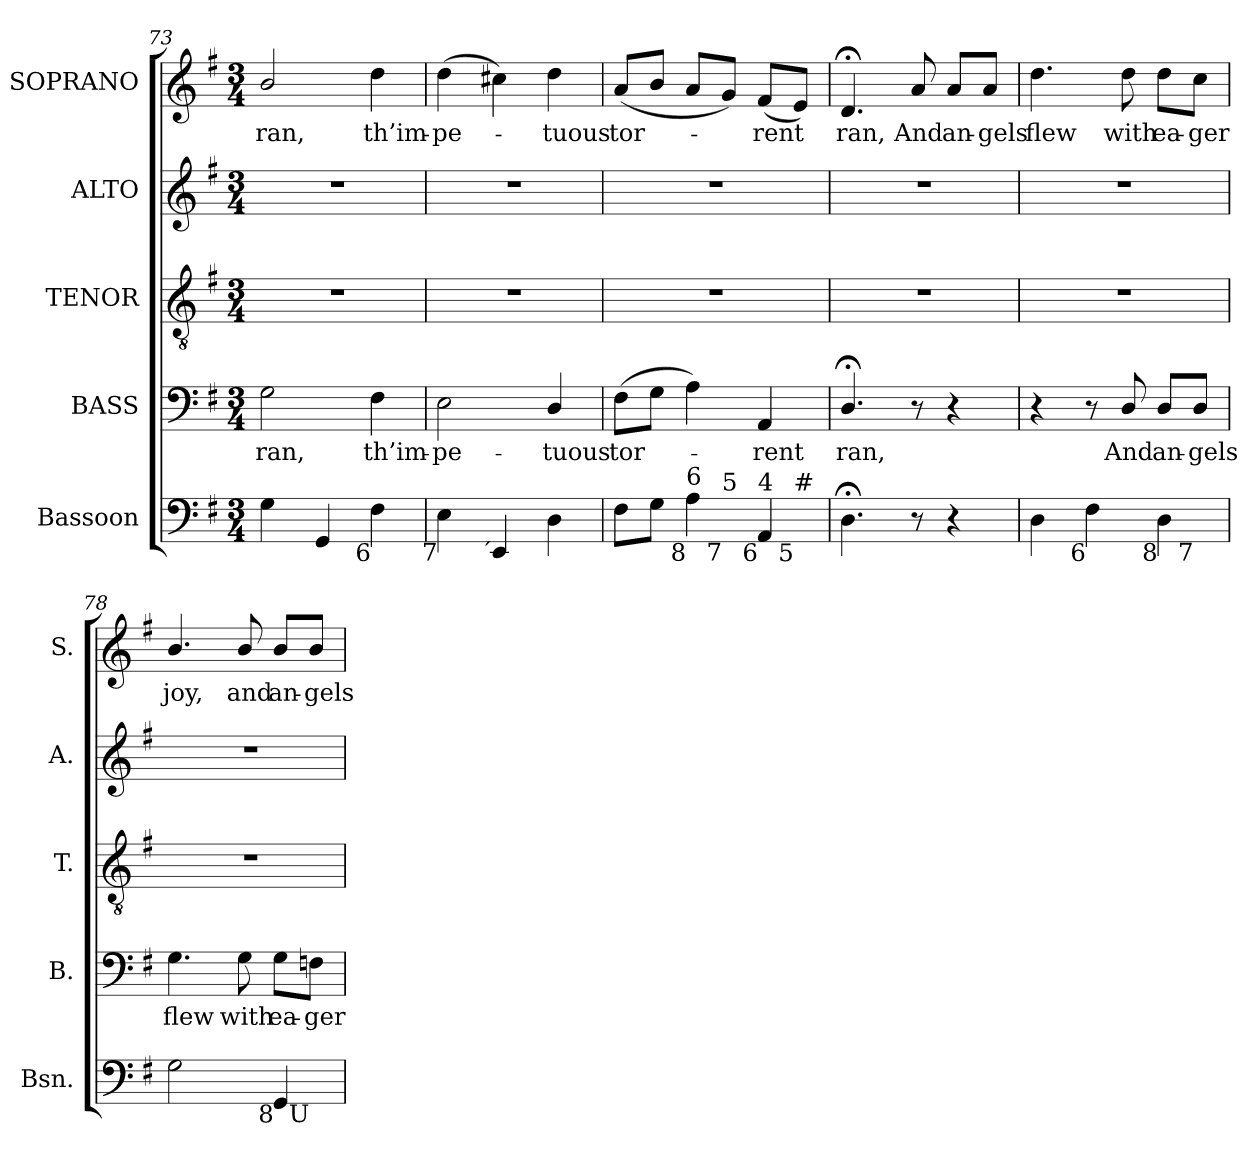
**kern	**kern	**text	**kern	**kern	**kern	**text
*part5	*part4	*part4	*part3	*part2	*part1	*part1
*staff5	*staff4	*staff4	*staff3	*staff2	*staff1	*staff1
*I"Bassoon	*I"BASS	*	*I"TENOR	*I"ALTO	*I"SOPRANO	*
*I'Bsn.	*I'B.	*	*I'T.	*I'A.	*I'S.	*
*clefF4	*clefF4	*	*clefGv2	*clefG2	*clefG2	*
*	*	*	*ITrd7c12	*	*	*
*k[f#]	*k[f#]	*	*k[f#]	*k[f#]	*k[f#]	*
*G:	*G:	*	*G:	*G:	*G:	*
*M3/4	*M3/4	*	*M3/4	*M3/4	*M3/4	*
=73	=73	=73	=73	=73	=73	=73
!	!	!LO:LY:b:color=#000000	!LO:N:vis=1	!LO:N:vis=1	!	!
!	!	!	!	!	!	!LO:LY:b:color=#000000
4Gi\	2Gi\	ran,	2.r	2.r	2bi/	ran,
4GGi/	.	.	.	.	.	.
!	!	!LO:LY:b:color=#000000	!	!	!	!
!LO:TX:b:rj:t=6	!	!	!	!	!	!
!	!	!	!	!	!	!LO:LY:b:color=#000000
4F#i\	4F#i\	th’im-	.	.	4ddi\	th’im-
=74	=74	=74	=74	=74	=74	=74
!	!	!LO:LY:b:color=#000000	!LO:N:vis=1	!LO:N:vis=1	!	!
!LO:TX:b:rj:t=7	!	!	!	!	!	!
!	!	!	!	!	!	!LO:LY:b:color=#000000
4Ei\	2Ei\	-pe-	2.r	2.r	(4ddi\	-pe-
!LO:TX:b:rj:t=´	!	!	!	!	!	!
4EEi/	.	.	.	.	4cc#Xi\)	.
!	!	!LO:LY:b:color=#000000	!	!	!	!
!	!	!	!	!	!	!LO:LY:b:color=#000000
4Di\	4Di/	-tuous	.	.	4ddi\	-tuous
=75	=75	=75	=75	=75	=75	=75
!	!	!LO:LY:b:color=#000000	!LO:N:vis=1	!LO:N:vis=1	!	!
!LO:TX:b:rj:t=6	!	!	!	!	!	!
!	!	!	!	!	!	!LO:LY:b:color=#000000
*^	*	*	*	*	*	*
*	*^	*	*	*	*	*	*
8F#i\L	4.ryy	2ryy	(8F#i\L	tor-	2.r	2.r	(8ai/L	tor-
8Gi\J	.	.	8Gi\J	.	.	.	8bi/J	.
!LO:TX:b:rj:t=8	!	!	!	!	!	!	!	!
!LO:TX:t=6	!	!	!	!	!	!	!	!
4Ai\	.	.	4Ai\)	.	.	.	8ai/L	.
!	!LO:TX:b:rj:t=7	!	!	!	!	!	!	!
!	!LO:TX:t=5	!	!	!	!	!	!	!
.	4.ryy	.	.	.	.	.	8gi/J)	.
!	!	!	!	!LO:LY:b:color=#000000	!	!	!	!
!LO:TX:b:rj:t=6	!	!	!	!	!	!	!	!
!LO:TX:t=4	!	!	!	!	!	!	!	!
!	!	!	!	!	!	!	!	!LO:LY:b:color=#000000
4AAi/	.	8ryy	4AAi/	-rent	.	.	(8f#i/L	-rent
!	!	!LO:TX:b:rj:t=5	!	!	!	!	!	!
!	!	!LO:TX:t=#	!	!	!	!	!	!
.	.	8ryy	.	.	.	.	8ei/J)	.
*v	*v	*v	*	*	*	*	*	*
!!LO:LB:g=z
=76	=76	=76	=76	=76	=76	=76
*^	*	*	*	*	*	*
*	*^	*	*	*	*	*	*
!	!	!	!	!LO:LY:b:color=#000000	!LO:N:vis=1	!LO:N:vis=1	!	!
*v	*v	*v	*	*	*	*	*	*
*^	*	*	*	*	*	*
*	*^	*	*	*	*	*	*
!	!	!	!	!	!	!	!	!LO:LY:b:color=#000000
*v	*v	*v	*	*	*	*	*	*
4.D;i\	4.D;i/	ran,	2.r	2.r	4.d;i/	ran,
!	!	!	!	!	!	!LO:LY:b:color=#000000
8r	8r	.	.	.	8ai/	And
!	!	!	!	!	!	!LO:LY:b:color=#000000
4r	4r	.	.	.	8ai/L	an-
!	!	!	!	!	!	!LO:LY:b:color=#000000
.	.	.	.	.	8ai/J	-gels
=77	=77	=77	=77	=77	=77	=77
!	!	!	!LO:N:vis=1	!LO:N:vis=1	!	!
!	!	!	!	!	!	!LO:LY:b:color=#000000
*^	*	*	*	*	*	*
4Di\	2ryy	4r	.	2.r	2.r	4.ddi\	flew
!LO:TX:b:rj:t=6	!	!	!	!	!	!	!
4F#i\	.	8r	.	.	.	.	.
!	!	!	!LO:LY:b:color=#000000	!	!	!	!
!	!	!	!	!	!	!	!LO:LY:b:color=#000000
.	.	8Di/	And	.	.	8ddi\	with
!	!	!	!LO:LY:b:color=#000000	!	!	!	!
!LO:TX:b:rj:t=8	!	!	!	!	!	!	!
!	!	!	!	!	!	!	!LO:LY:b:color=#000000
4Di\	8ryy	8Di/L	an-	.	.	8ddi\L	ea-
!	!	!	!LO:LY:b:color=#000000	!	!	!	!
!	!LO:TX:b:rj:t=7	!	!	!	!	!	!
!	!	!	!	!	!	!	!LO:LY:b:color=#000000
.	8ryy	8Di/J	-gels	.	.	8cci\J	-ger
=78	=78	=78	=78	=78	=78	=78	=78
!	!	!	!LO:LY:b:color=#000000	!LO:N:vis=1	!LO:N:vis=1	!	!
!	!	!	!	!	!	!	!LO:LY:b:color=#000000
2Gi\	2ryy	4.Gi\	flew	2.r	2.r	4.bi/	joy,
!	!	!	!LO:LY:b:color=#000000	!	!	!	!
!	!	!	!	!	!	!	!LO:LY:b:color=#000000
.	.	8Gi\	with	.	.	8bi/	and
!	!	!	!LO:LY:b:color=#000000	!	!	!	!
!LO:TX:b:rj:t=8	!	!	!	!	!	!	!
!	!	!	!	!	!	!	!LO:LY:b:color=#000000
4GGi/	8ryy	8Gi\L	ea-	.	.	8bi/L	an-
!	!	!	!LO:LY:b:color=#000000	!	!	!	!
!	!LO:TX:b:rj:t=U	!	!	!	!	!	!
!	!	!	!	!	!	!	!LO:LY:b:color=#000000
.	8ryy	8Fni\J	-ger	.	.	8bi/J	-gels
*v	*v	*	*	*	*	*	*
=	=	=	=	=	=	=
*-	*-	*-	*-	*-	*-	*-
